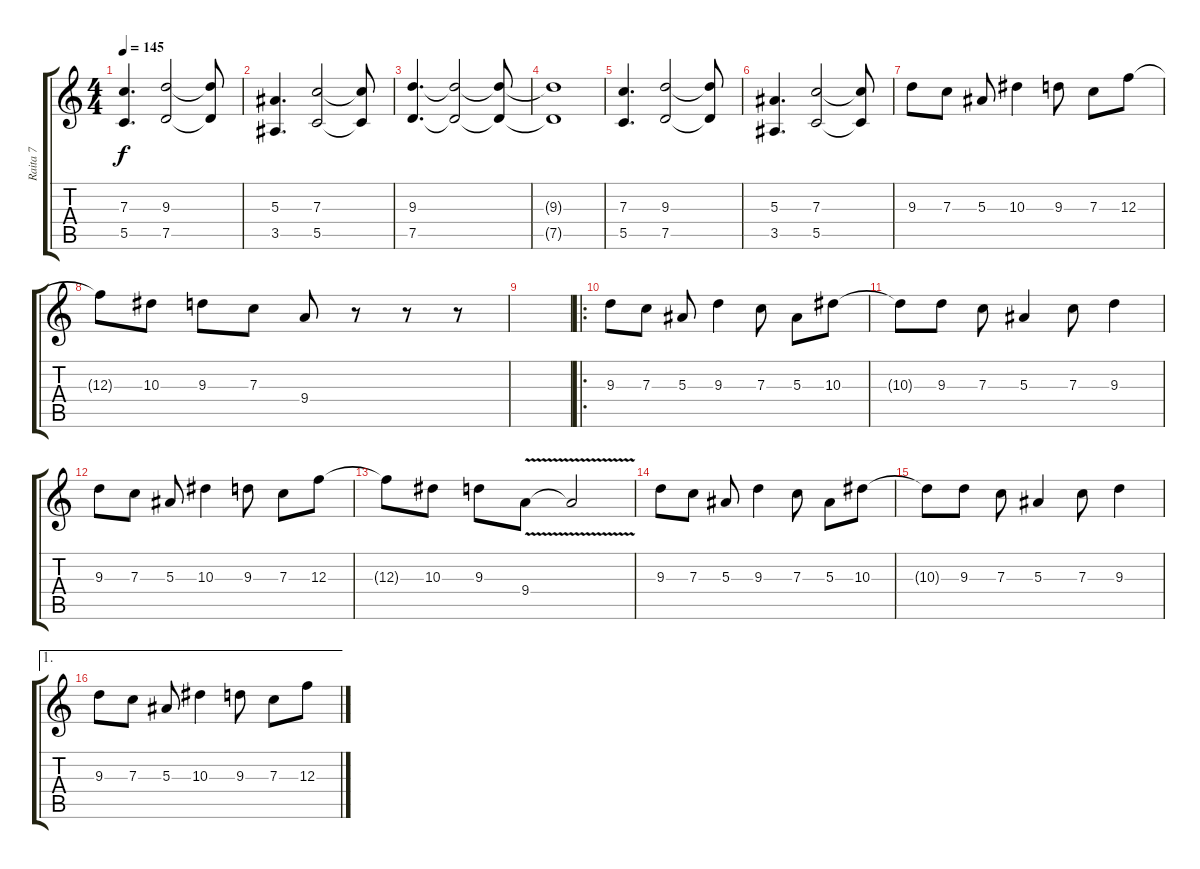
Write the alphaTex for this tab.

\track ("Raita 7" "Raita 7") {instrument distortionguitar}
\staff {score tabs}
\tuning (D4 A3 F3 C3 G2 C2) {hide}
\ts (4 4)
\tempo 145
\clef g2
\ks c
(7.3 5.5).4{d dy f volume 11} (9.3 7.5).2 (9.3{t} 7.5{t}).8 |
(5.3 3.5).4{d} (7.3 5.5).2 (7.3{t} 5.5{t}).8 |
(9.3 7.5).4{d} (9.3{t} 7.5{t}).2 (9.3{t} 7.5{t}).8 |
(9.3{t} 7.5{t}).1 |
(7.3 5.5).4{d} (9.3 7.5).2 (9.3{t} 7.5{t}).8 |
(5.3 3.5).4{d} (7.3 5.5).2 (7.3{t} 5.5{t}).8 |
9.3.8 7.3.8 5.3.8 10.3.4 9.3.8 7.3.8 12.3.8 |
12.3{t}.8 10.3.8 9.3.8 7.3.8 9.4.8 r.8 r.8 r.8 |
|
\ro
9.3.8 7.3.8 5.3.8 9.3.4 7.3.8 5.3.8 10.3.8 |
10.3{t}.8 9.3.8 7.3.8 5.3.4 7.3.8 9.3.4 |
9.3.8 7.3.8 5.3.8 10.3.4 9.3.8 7.3.8 12.3.8 |
12.3{t}.8 10.3.8 9.3.8 9.4{v}.8 9.4{t}.2 |
9.3.8 7.3.8 5.3.8 9.3.4 7.3.8 5.3.8 10.3.8 |
10.3{t}.8 9.3.8 7.3.8 5.3.4 7.3.8 9.3.4 |
\ae 1
9.3.8 7.3.8 5.3.8 10.3.4 9.3.8 7.3.8 12.3.8
